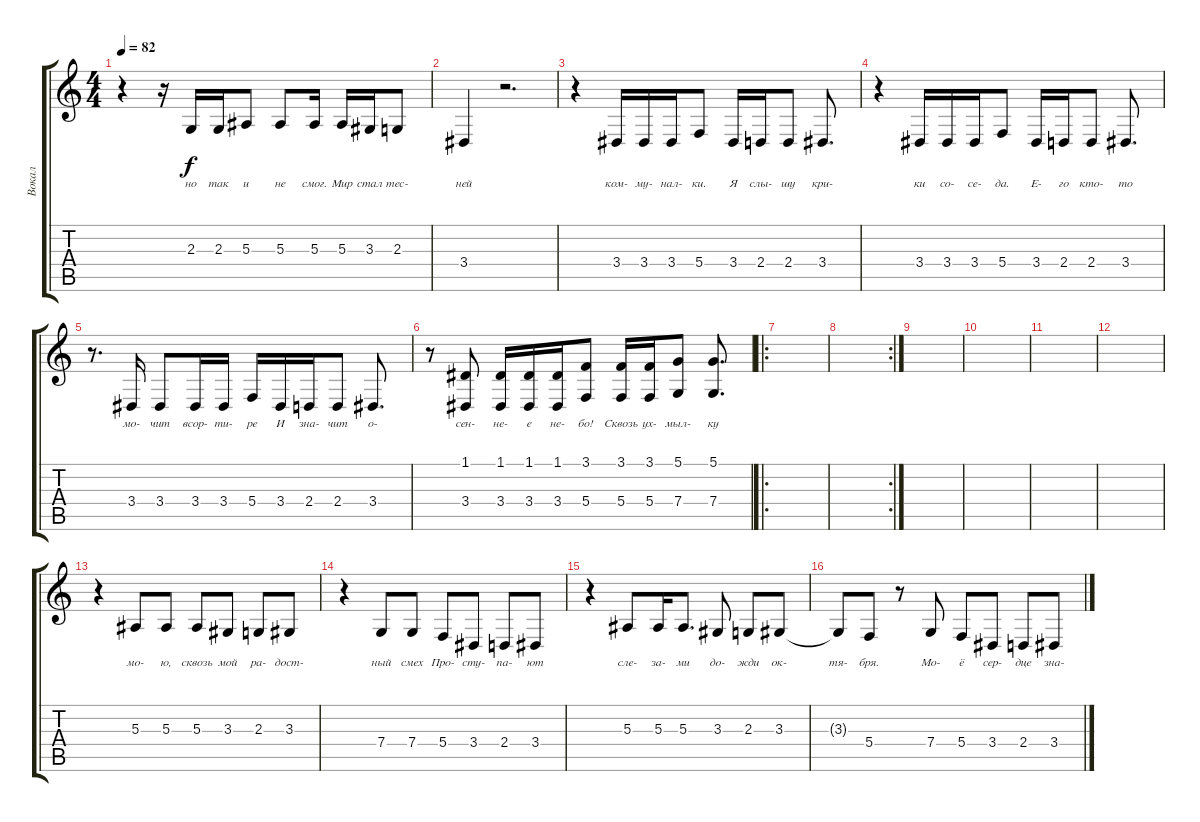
\track ("Вокал" "Вокал") {instrument clarinet}
\staff {score tabs}
\tuning (D4 A3 F3 C3 G2 C2) {hide}
\ts (4 4)
\tempo 82
\clef g2
\ks c
r.4{dy f} r.16 2.3.16{lyrics (0 "но") lyrics (1 "") lyrics (2 "") lyrics (3 "") lyrics (4 "")} 2.3.16{lyrics (0 "так") lyrics (1 "") lyrics (2 "") lyrics (3 "") lyrics (4 "")} 5.3.8{lyrics (0 "и") lyrics (1 "") lyrics (2 "") lyrics (3 "") lyrics (4 "")} 5.3.8{lyrics (0 "не") lyrics (1 "") lyrics (2 "") lyrics (3 "") lyrics (4 "")} 5.3.16{lyrics (0 "смог.") lyrics (1 "") lyrics (2 "") lyrics (3 "") lyrics (4 "")} 5.3.16{lyrics (0 "Мир") lyrics (1 "") lyrics (2 "") lyrics (3 "") lyrics (4 "")} 3.3.16{lyrics (0 "стал") lyrics (1 "") lyrics (2 "") lyrics (3 "") lyrics (4 "")} 2.3.8{lyrics (0 "тес-") lyrics (1 "") lyrics (2 "") lyrics (3 "") lyrics (4 "")} |
3.4.4{lyrics (0 "ней") lyrics (1 "") lyrics (2 "") lyrics (3 "") lyrics (4 "")} r.2{d} |
r.4 3.4.16{lyrics (0 "ком-") lyrics (1 "") lyrics (2 "") lyrics (3 "") lyrics (4 "")} 3.4.16{lyrics (0 "му-") lyrics (1 "") lyrics (2 "") lyrics (3 "") lyrics (4 "")} 3.4.16{lyrics (0 "нал-") lyrics (1 "") lyrics (2 "") lyrics (3 "") lyrics (4 "")} 5.4.8{lyrics (0 "ки.") lyrics (1 "") lyrics (2 "") lyrics (3 "") lyrics (4 "")} 3.4.16{lyrics (0 "Я") lyrics (1 "") lyrics (2 "") lyrics (3 "") lyrics (4 "")} 2.4.16{lyrics (0 "слы-") lyrics (1 "") lyrics (2 "") lyrics (3 "") lyrics (4 "")} 2.4.8{lyrics (0 "шу") lyrics (1 "") lyrics (2 "") lyrics (3 "") lyrics (4 "")} 3.4.8{d lyrics (0 "кри-") lyrics (1 "") lyrics (2 "") lyrics (3 "") lyrics (4 "")} |
r.4 3.4.16{lyrics (0 "ки") lyrics (1 "") lyrics (2 "") lyrics (3 "") lyrics (4 "")} 3.4.16{lyrics (0 "со-") lyrics (1 "") lyrics (2 "") lyrics (3 "") lyrics (4 "")} 3.4.16{lyrics (0 "се-") lyrics (1 "") lyrics (2 "") lyrics (3 "") lyrics (4 "")} 5.4.8{lyrics (0 "да.") lyrics (1 "") lyrics (2 "") lyrics (3 "") lyrics (4 "")} 3.4.16{lyrics (0 "Е-") lyrics (1 "") lyrics (2 "") lyrics (3 "") lyrics (4 "")} 2.4.16{lyrics (0 "го") lyrics (1 "") lyrics (2 "") lyrics (3 "") lyrics (4 "")} 2.4.8{lyrics (0 "кто-") lyrics (1 "") lyrics (2 "") lyrics (3 "") lyrics (4 "")} 3.4.8{d lyrics (0 "то") lyrics (1 "") lyrics (2 "") lyrics (3 "") lyrics (4 "")} |
r.8{d} 3.4.16{lyrics (0 "мо-") lyrics (1 "") lyrics (2 "") lyrics (3 "") lyrics (4 "")} 3.4.8{lyrics (0 "чит") lyrics (1 "") lyrics (2 "") lyrics (3 "") lyrics (4 "")} 3.4.16{lyrics (0 "всор-") lyrics (1 "") lyrics (2 "") lyrics (3 "") lyrics (4 "")} 3.4.16{lyrics (0 "ти-") lyrics (1 "") lyrics (2 "") lyrics (3 "") lyrics (4 "")} 5.4.16{lyrics (0 "ре") lyrics (1 "") lyrics (2 "") lyrics (3 "") lyrics (4 "")} 3.4.16{lyrics (0 "И") lyrics (1 "") lyrics (2 "") lyrics (3 "") lyrics (4 "")} 2.4.16{lyrics (0 "зна-") lyrics (1 "") lyrics (2 "") lyrics (3 "") lyrics (4 "")} 2.4.8{lyrics (0 "чит") lyrics (1 "") lyrics (2 "") lyrics (3 "") lyrics (4 "")} 3.4.8{d lyrics (0 "о-") lyrics (1 "") lyrics (2 "") lyrics (3 "") lyrics (4 "")} |
r.8 (1.1 3.4).8{lyrics (0 "сен-") lyrics (1 "") lyrics (2 "") lyrics (3 "") lyrics (4 "") instrument tenorsax} (1.1 3.4).16{lyrics (0 "не-") lyrics (1 "") lyrics (2 "") lyrics (3 "") lyrics (4 "")} (1.1 3.4).16{lyrics (0 "е") lyrics (1 "") lyrics (2 "") lyrics (3 "") lyrics (4 "")} (1.1 3.4).16{lyrics (0 "не-") lyrics (1 "") lyrics (2 "") lyrics (3 "") lyrics (4 "")} (3.1 5.4).8{lyrics (0 "бо!") lyrics (1 "") lyrics (2 "") lyrics (3 "") lyrics (4 "")} (3.1 5.4).16{lyrics (0 "Сквозь") lyrics (1 "") lyrics (2 "") lyrics (3 "") lyrics (4 "")} (3.1 5.4).16{lyrics (0 "ух-") lyrics (1 "") lyrics (2 "") lyrics (3 "") lyrics (4 "")} (5.1 7.4).8{lyrics (0 "мыл-") lyrics (1 "") lyrics (2 "") lyrics (3 "") lyrics (4 "")} (5.1 7.4).8{d lyrics (0 "ку") lyrics (1 "") lyrics (2 "") lyrics (3 "") lyrics (4 "")} |
\ro
|
\rc 2
|
|
|
|
|
r.4{instrument clarinet} 5.3.8{lyrics (0 "мо-") lyrics (1 "") lyrics (2 "") lyrics (3 "") lyrics (4 "")} 5.3.8{lyrics (0 "ю,") lyrics (1 "") lyrics (2 "") lyrics (3 "") lyrics (4 "")} 5.3.8{lyrics (0 "сквозь") lyrics (1 "") lyrics (2 "") lyrics (3 "") lyrics (4 "")} 3.3.8{lyrics (0 "мой") lyrics (1 "") lyrics (2 "") lyrics (3 "") lyrics (4 "")} 2.3.8{lyrics (0 "ра-") lyrics (1 "") lyrics (2 "") lyrics (3 "") lyrics (4 "")} 3.3.8{lyrics (0 "дост-") lyrics (1 "") lyrics (2 "") lyrics (3 "") lyrics (4 "")} |
r.4 7.4.8{lyrics (0 "ный") lyrics (1 "") lyrics (2 "") lyrics (3 "") lyrics (4 "")} 7.4.8{lyrics (0 "смех") lyrics (1 "") lyrics (2 "") lyrics (3 "") lyrics (4 "")} 5.4.8{lyrics (0 "Про-") lyrics (1 "") lyrics (2 "") lyrics (3 "") lyrics (4 "")} 3.4.8{lyrics (0 "сту-") lyrics (1 "") lyrics (2 "") lyrics (3 "") lyrics (4 "")} 2.4.8{lyrics (0 "па-") lyrics (1 "") lyrics (2 "") lyrics (3 "") lyrics (4 "")} 3.4.8{lyrics (0 "ют") lyrics (1 "") lyrics (2 "") lyrics (3 "") lyrics (4 "")} |
r.4 5.3.8{lyrics (0 "сле-") lyrics (1 "") lyrics (2 "") lyrics (3 "") lyrics (4 "")} 5.3.16{lyrics (0 "за-") lyrics (1 "") lyrics (2 "") lyrics (3 "") lyrics (4 "")} 5.3.8{d lyrics (0 "ми") lyrics (1 "") lyrics (2 "") lyrics (3 "") lyrics (4 "")} 3.3.8{lyrics (0 "до-") lyrics (1 "") lyrics (2 "") lyrics (3 "") lyrics (4 "")} 2.3.8{lyrics (0 "жди") lyrics (1 "") lyrics (2 "") lyrics (3 "") lyrics (4 "")} 3.3.8{lyrics (0 "ок-") lyrics (1 "") lyrics (2 "") lyrics (3 "") lyrics (4 "")} |
3.3{t}.8{lyrics (0 "тя-") lyrics (1 "") lyrics (2 "") lyrics (3 "") lyrics (4 "")} 5.4.8{lyrics (0 "бря.") lyrics (1 "") lyrics (2 "") lyrics (3 "") lyrics (4 "")} r.8 7.4.8{lyrics (0 "Мо-") lyrics (1 "") lyrics (2 "") lyrics (3 "") lyrics (4 "")} 5.4.8{lyrics (0 "ё") lyrics (1 "") lyrics (2 "") lyrics (3 "") lyrics (4 "")} 3.4.8{lyrics (0 "сер-") lyrics (1 "") lyrics (2 "") lyrics (3 "") lyrics (4 "")} 2.4.8{lyrics (0 "дце") lyrics (1 "") lyrics (2 "") lyrics (3 "") lyrics (4 "")} 3.4.8{lyrics (0 "зна-") lyrics (1 "") lyrics (2 "") lyrics (3 "") lyrics (4 "")}
